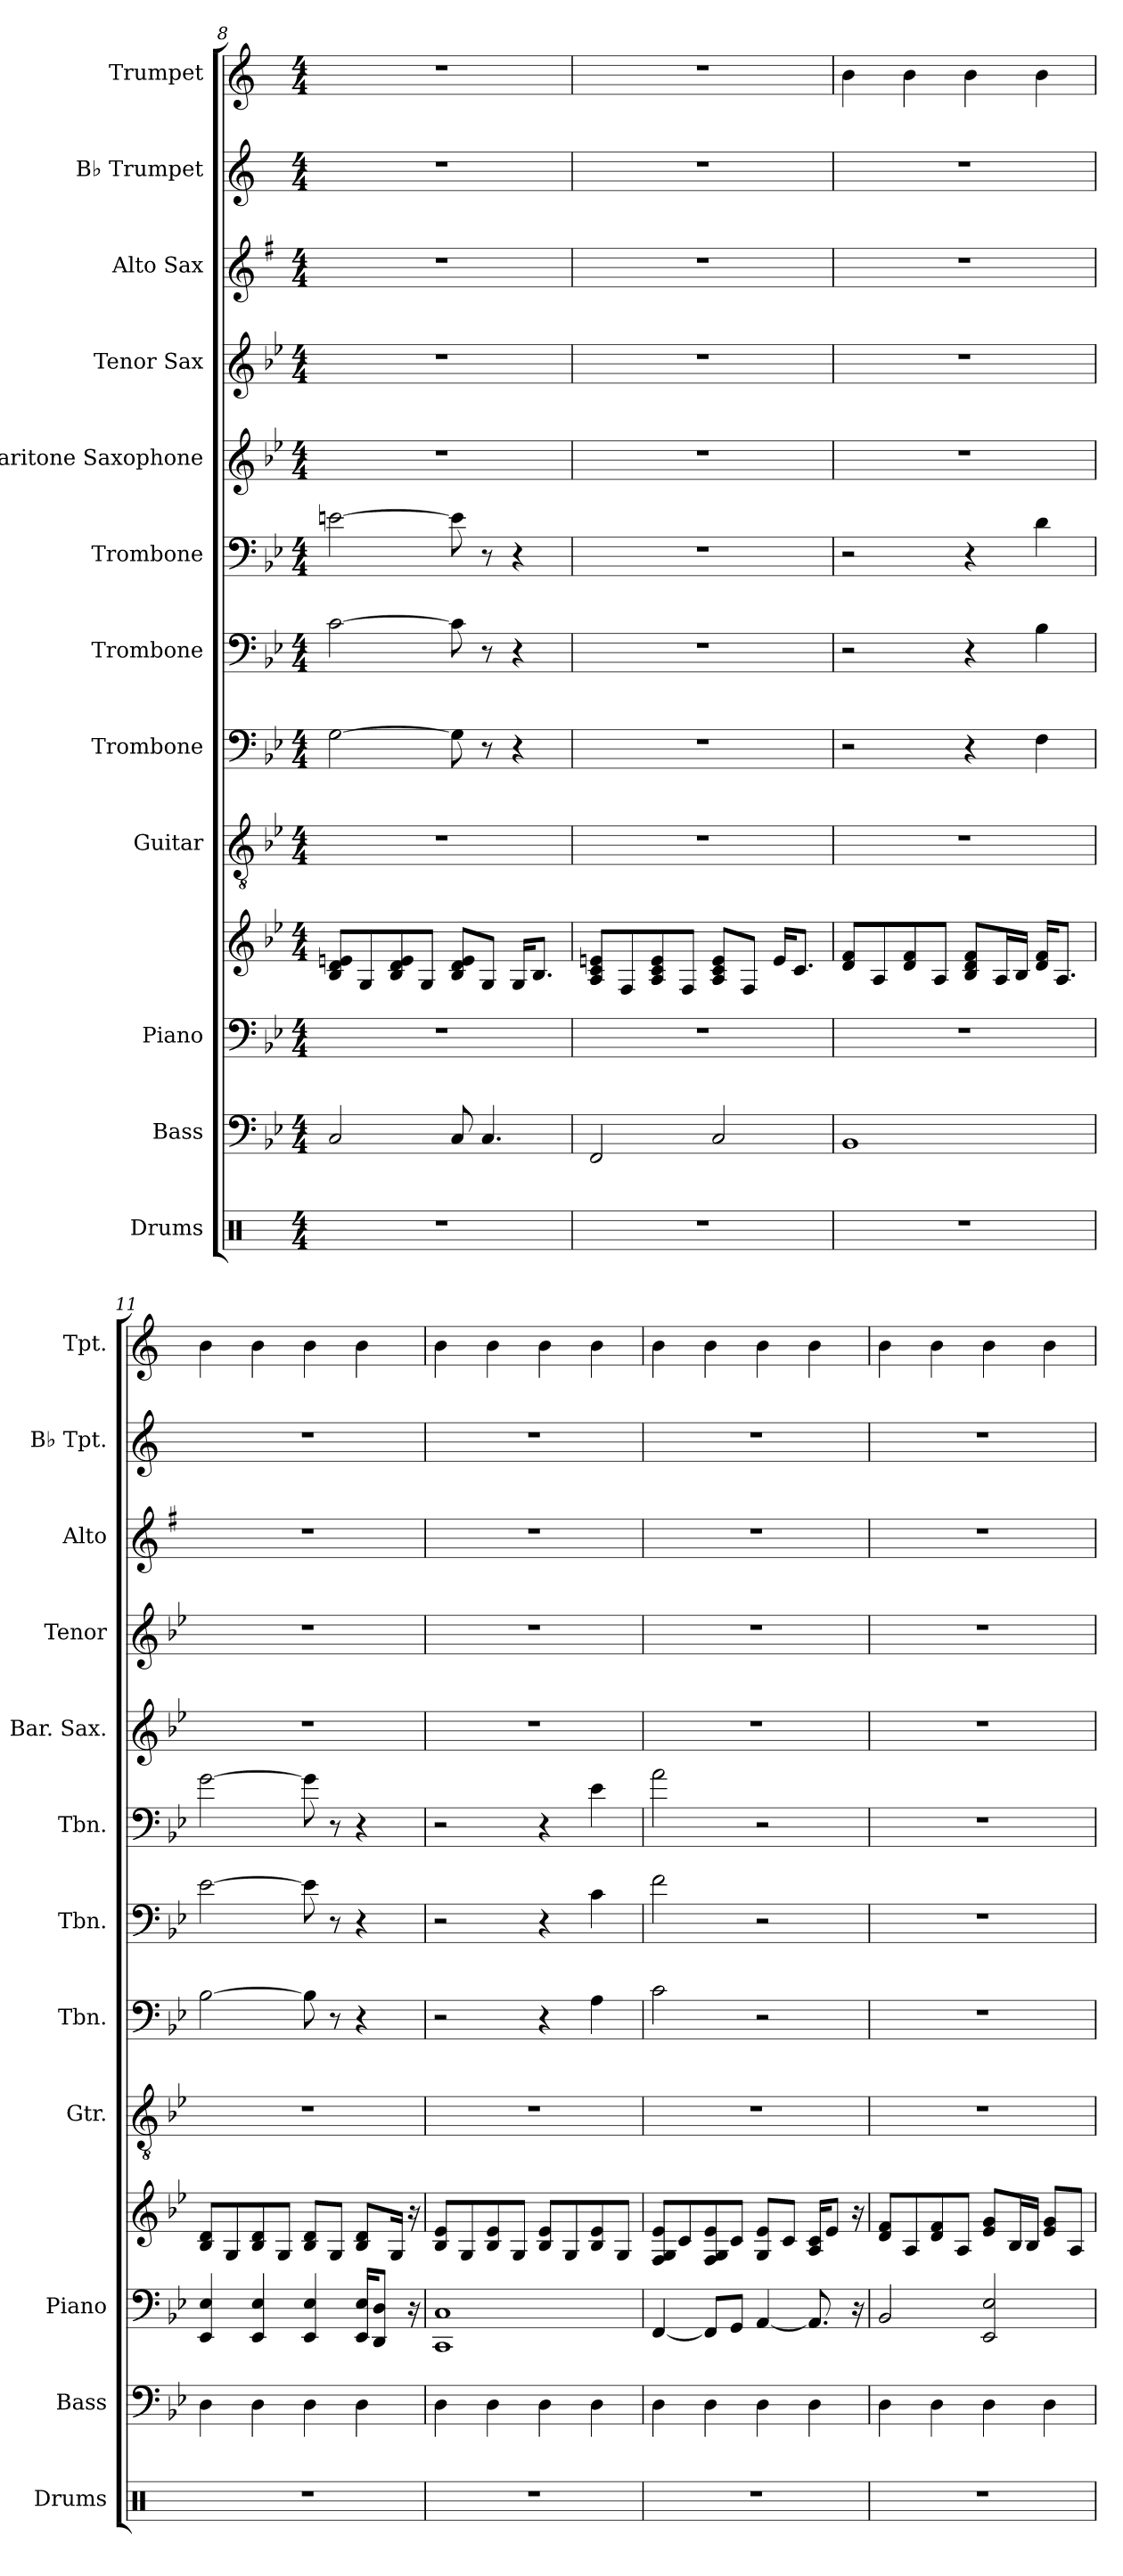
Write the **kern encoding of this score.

**kern	**kern	**kern	**kern	**kern	**kern	**kern	**kern	**kern	**kern	**kern	**kern	**kern
*part12	*part11	*part10	*part10	*part9	*part8	*part7	*part6	*part5	*part4	*part3	*part2	*part1
*staff13	*staff12	*staff11	*staff10	*staff9	*staff8	*staff7	*staff6	*staff5	*staff4	*staff3	*staff2	*staff1
*I"Drums	*I"Bass	*I"Piano	*	*I"Guitar	*I"Trombone	*I"Trombone	*I"Trombone	*I"Baritone Saxophone	*I"Tenor Sax	*I"Alto Sax	*I"B♭ Trumpet	*I"Trumpet
*I'Drums	*I'Bass	*I'Piano	*	*I'Gtr.	*I'Tbn.	*I'Tbn.	*I'Tbn.	*I'Bar. Sax.	*I'Tenor	*I'Alto	*I'B♭ Tpt.	*I'Tpt.
!!LO:PB:g=z
*clefX	*clefF4	*clefF4	*clefG2	*clefGv2	*clefF4	*clefF4	*clefF4	*clefG2	*clefG2	*clefG2	*clefG2	*clefG2
*	*ITrd7c12	*	*	*	*	*	*	*ITrd12c21	*ITrd8c14	*ITrd5c9	*ITrd1c2	*ITrd1c2
*k[]	*k[b-e-]	*k[b-e-]	*k[b-e-]	*k[b-e-]	*k[b-e-]	*k[b-e-]	*k[b-e-]	*k[b-e-]	*k[b-e-]	*k[b-e-]	*k[b-e-]	*k[b-e-]
*M4/4	*M4/4	*M4/4	*M4/4	*M4/4	*M4/4	*M4/4	*M4/4	*M4/4	*M4/4	*M4/4	*M4/4	*M4/4
=8	=8	=8	=8	=8	=8	=8	=8	=8	=8	=8	=8	=8
1r	2CC/	1r	8B-/ 8d/ 8en/L	1r	[2G\	[2c\	[2en\	1r	1r	1r	1r	1r
.	.	.	8G/	.	.	.	.	.	.	.	.	.
.	.	.	8B-/ 8d/ 8e/	.	.	.	.	.	.	.	.	.
.	.	.	8G/J	.	.	.	.	.	.	.	.	.
.	8CC/	.	8B-/ 8d/ 8e/L	.	8G\]	8c\]	8e\]	.	.	.	.	.
.	4.CC/	.	8G/J	.	8r	8r	8r	.	.	.	.	.
.	.	.	16G/KL	.	4r	4r	4r	.	.	.	.	.
.	.	.	8.B-/J	.	.	.	.	.	.	.	.	.
=9	=9	=9	=9	=9	=9	=9	=9	=9	=9	=9	=9	=9
1r	2FFF/	1r	8A/ 8c/ 8en/L	1r	1r	1r	1r	1r	1r	1r	1r	1r
.	.	.	8F/	.	.	.	.	.	.	.	.	.
.	.	.	8A/ 8c/ 8e/	.	.	.	.	.	.	.	.	.
.	.	.	8F/J	.	.	.	.	.	.	.	.	.
.	2CC/	.	8A/ 8c/ 8e/L	.	.	.	.	.	.	.	.	.
.	.	.	8F/J	.	.	.	.	.	.	.	.	.
.	.	.	16e/KL	.	.	.	.	.	.	.	.	.
.	.	.	8.c/J	.	.	.	.	.	.	.	.	.
=10	=10	=10	=10	=10	=10	=10	=10	=10	=10	=10	=10	=10
1r	1BBB-	1r	8d/ 8f/L	1r	2r	2r	2r	1r	1r	1r	1r	4a
.	.	.	8A/	.	.	.	.	.	.	.	.	.
.	.	.	8d/ 8f/	.	.	.	.	.	.	.	.	4a
.	.	.	8A/J	.	.	.	.	.	.	.	.	.
.	.	.	8B-/ 8d/ 8f/L	.	4r	4r	4r	.	.	.	.	4a
.	.	.	16A/L	.	.	.	.	.	.	.	.	.
.	.	.	16B-/JJ	.	.	.	.	.	.	.	.	.
.	.	.	16d/ 16f/KL	.	4F\	4B-\	4d\	.	.	.	.	4a
.	.	.	8.A/J	.	.	.	.	.	.	.	.	.
!!LO:PB:g=z
=11	=11	=11	=11	=11	=11	=11	=11	=11	=11	=11	=11	=11
1r	4DD	4EE-/ 4E-/	8B-/ 8d/L	1r	[2B-\	[2e-\	[2g\	1r	1r	1r	1r	4a
.	.	.	8G/	.	.	.	.	.	.	.	.	.
.	4DD	4EE-/ 4E-/	8B-/ 8d/	.	.	.	.	.	.	.	.	4a
.	.	.	8G/J	.	.	.	.	.	.	.	.	.
.	4DD	4EE-/ 4E-/	8B-/ 8d/L	.	8B-\]	8e-\]	8g\]	.	.	.	.	4a
.	.	.	8G/J	.	8r	8r	8r	.	.	.	.	.
.	4DD	16EE-/ 16E-/KL	8B-/ 8d/L	.	4r	4r	4r	.	.	.	.	4a
.	.	8DD/ 8D/J	.	.	.	.	.	.	.	.	.	.
.	.	.	16G/Jk	.	.	.	.	.	.	.	.	.
.	.	16r	16r	.	.	.	.	.	.	.	.	.
=12	=12	=12	=12	=12	=12	=12	=12	=12	=12	=12	=12	=12
1r	4DD	1CC 1C	8B-/ 8e-/L	1r	2r	2r	2r	1r	1r	1r	1r	4a
.	.	.	8G/	.	.	.	.	.	.	.	.	.
.	4DD	.	8B-/ 8e-/	.	.	.	.	.	.	.	.	4a
.	.	.	8G/J	.	.	.	.	.	.	.	.	.
.	4DD	.	8B-/ 8e-/L	.	4r	4r	4r	.	.	.	.	4a
.	.	.	8G/	.	.	.	.	.	.	.	.	.
.	4DD	.	8B-/ 8e-/	.	4A\	4c\	4e-\	.	.	.	.	4a
.	.	.	8G/J	.	.	.	.	.	.	.	.	.
=13	=13	=13	=13	=13	=13	=13	=13	=13	=13	=13	=13	=13
1r	4DD	[4FF/	8F/ 8G/ 8e-/L	1r	2c\	2f\	2a\	1r	1r	1r	1r	4a
.	.	.	8c/	.	.	.	.	.	.	.	.	.
.	4DD	8FF/L]	8F/ 8G/ 8e-/	.	.	.	.	.	.	.	.	4a
.	.	8GG/J	8c/J	.	.	.	.	.	.	.	.	.
.	4DD	[4AA/	8G/ 8e-/L	.	2r	2r	2r	.	.	.	.	4a
.	.	.	8c/J	.	.	.	.	.	.	.	.	.
.	4DD	8.AA/]	16A/ 16c/KL	.	.	.	.	.	.	.	.	4a
.	.	.	8e-/J	.	.	.	.	.	.	.	.	.
.	.	16r	16r	.	.	.	.	.	.	.	.	.
!!LO:PB:g=z
=14	=14	=14	=14	=14	=14	=14	=14	=14	=14	=14	=14	=14
1r	4DD	2BB-/	8d/ 8f/L	1r	1r	1r	1r	1r	1r	1r	1r	4a
.	.	.	8A/	.	.	.	.	.	.	.	.	.
.	4DD	.	8d/ 8f/	.	.	.	.	.	.	.	.	4a
.	.	.	8A/J	.	.	.	.	.	.	.	.	.
.	4DD	2EE-/ 2E-/	8e-/ 8g/L	.	.	.	.	.	.	.	.	4a
.	.	.	16B-/L	.	.	.	.	.	.	.	.	.
.	.	.	16B-/JJ	.	.	.	.	.	.	.	.	.
.	4DD	.	8e-/ 8g/L	.	.	.	.	.	.	.	.	4a
.	.	.	8A/J	.	.	.	.	.	.	.	.	.
=	=	=	=	=	=	=	=	=	=	=	=	=
*-	*-	*-	*-	*-	*-	*-	*-	*-	*-	*-	*-	*-
